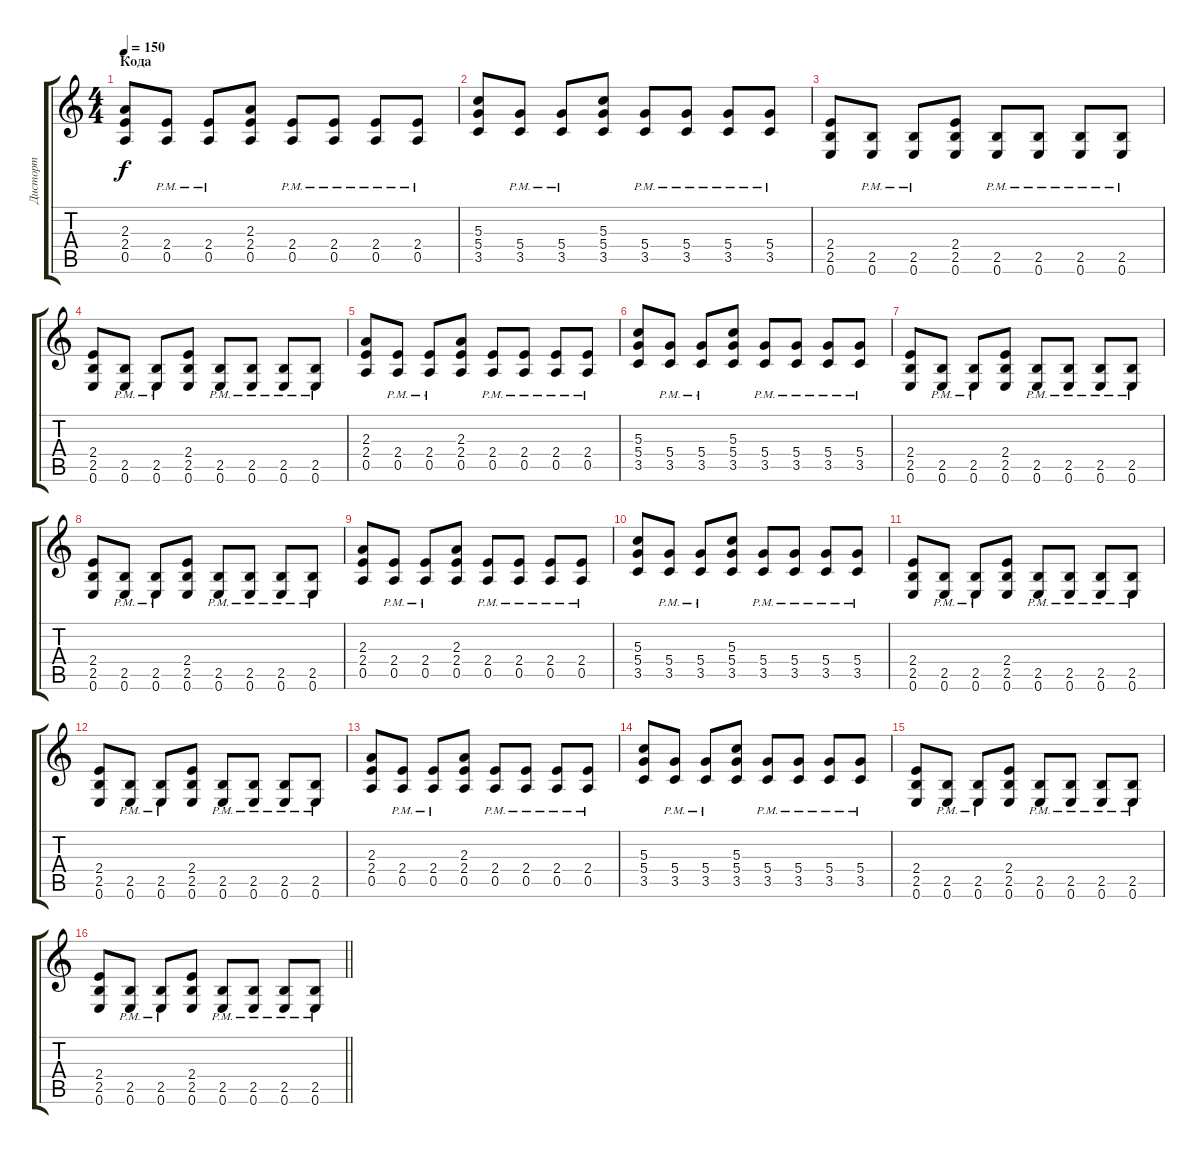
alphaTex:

\track ("Дисторт" "Дисторт") {instrument distortionguitar}
\staff {score tabs}
\tuning (E4 B3 G3 D3 A2 E2) {hide}
\ts (4 4)
\section ("" "Кода")
\tempo 150
\clef g2
\ks c
(2.3 2.4 0.5).8{dy f} (2.4{pm} 0.5{pm}).8 (2.4{pm} 0.5{pm}).8 (2.3 2.4 0.5).8 (2.4{pm} 0.5{pm}).8 (2.4{pm} 0.5{pm}).8 (2.4{pm} 0.5{pm}).8 (2.4{pm} 0.5{pm}).8 |
(5.3 5.4 3.5).8 (5.4{pm} 3.5{pm}).8 (5.4{pm} 3.5{pm}).8 (5.3 5.4 3.5).8 (5.4{pm} 3.5{pm}).8 (5.4{pm} 3.5{pm}).8 (5.4{pm} 3.5{pm}).8 (5.4{pm} 3.5{pm}).8 |
(2.4 2.5 0.6).8 (2.5{pm} 0.6{pm}).8 (2.5{pm} 0.6{pm}).8 (2.4 2.5 0.6).8 (2.5{pm} 0.6{pm}).8 (2.5{pm} 0.6{pm}).8 (2.5{pm} 0.6{pm}).8 (2.5{pm} 0.6{pm}).8 |
(2.4 2.5 0.6).8 (2.5{pm} 0.6{pm}).8 (2.5{pm} 0.6{pm}).8 (2.4 2.5 0.6).8 (2.5{pm} 0.6{pm}).8 (2.5{pm} 0.6{pm}).8 (2.5{pm} 0.6{pm}).8 (2.5{pm} 0.6{pm}).8 |
(2.3 2.4 0.5).8 (2.4{pm} 0.5{pm}).8 (2.4{pm} 0.5{pm}).8 (2.3 2.4 0.5).8 (2.4{pm} 0.5{pm}).8 (2.4{pm} 0.5{pm}).8 (2.4{pm} 0.5{pm}).8 (2.4{pm} 0.5{pm}).8 |
(5.3 5.4 3.5).8 (5.4{pm} 3.5{pm}).8 (5.4{pm} 3.5{pm}).8 (5.3 5.4 3.5).8 (5.4{pm} 3.5{pm}).8 (5.4{pm} 3.5{pm}).8 (5.4{pm} 3.5{pm}).8 (5.4{pm} 3.5{pm}).8 |
(2.4 2.5 0.6).8 (2.5{pm} 0.6{pm}).8 (2.5{pm} 0.6{pm}).8 (2.4 2.5 0.6).8 (2.5{pm} 0.6{pm}).8 (2.5{pm} 0.6{pm}).8 (2.5{pm} 0.6{pm}).8 (2.5{pm} 0.6{pm}).8 |
(2.4 2.5 0.6).8 (2.5{pm} 0.6{pm}).8 (2.5{pm} 0.6{pm}).8 (2.4 2.5 0.6).8 (2.5{pm} 0.6{pm}).8 (2.5{pm} 0.6{pm}).8 (2.5{pm} 0.6{pm}).8 (2.5{pm} 0.6{pm}).8 |
(2.3 2.4 0.5).8 (2.4{pm} 0.5{pm}).8 (2.4{pm} 0.5{pm}).8 (2.3 2.4 0.5).8 (2.4{pm} 0.5{pm}).8 (2.4{pm} 0.5{pm}).8 (2.4{pm} 0.5{pm}).8 (2.4{pm} 0.5{pm}).8 |
(5.3 5.4 3.5).8 (5.4{pm} 3.5{pm}).8 (5.4{pm} 3.5{pm}).8 (5.3 5.4 3.5).8 (5.4{pm} 3.5{pm}).8 (5.4{pm} 3.5{pm}).8 (5.4{pm} 3.5{pm}).8 (5.4{pm} 3.5{pm}).8 |
(2.4 2.5 0.6).8 (2.5{pm} 0.6{pm}).8 (2.5{pm} 0.6{pm}).8 (2.4 2.5 0.6).8 (2.5{pm} 0.6{pm}).8 (2.5{pm} 0.6{pm}).8 (2.5{pm} 0.6{pm}).8 (2.5{pm} 0.6{pm}).8 |
(2.4 2.5 0.6).8 (2.5{pm} 0.6{pm}).8 (2.5{pm} 0.6{pm}).8 (2.4 2.5 0.6).8 (2.5{pm} 0.6{pm}).8 (2.5{pm} 0.6{pm}).8 (2.5{pm} 0.6{pm}).8 (2.5{pm} 0.6{pm}).8 |
(2.3 2.4 0.5).8 (2.4{pm} 0.5{pm}).8 (2.4{pm} 0.5{pm}).8 (2.3 2.4 0.5).8 (2.4{pm} 0.5{pm}).8 (2.4{pm} 0.5{pm}).8 (2.4{pm} 0.5{pm}).8 (2.4{pm} 0.5{pm}).8 |
(5.3 5.4 3.5).8 (5.4{pm} 3.5{pm}).8 (5.4{pm} 3.5{pm}).8 (5.3 5.4 3.5).8 (5.4{pm} 3.5{pm}).8 (5.4{pm} 3.5{pm}).8 (5.4{pm} 3.5{pm}).8 (5.4{pm} 3.5{pm}).8 |
(2.4 2.5 0.6).8 (2.5{pm} 0.6{pm}).8 (2.5{pm} 0.6{pm}).8 (2.4 2.5 0.6).8 (2.5{pm} 0.6{pm}).8 (2.5{pm} 0.6{pm}).8 (2.5{pm} 0.6{pm}).8 (2.5{pm} 0.6{pm}).8 |
\barLineRight lightlight
(2.4 2.5 0.6).8 (2.5{pm} 0.6{pm}).8 (2.5{pm} 0.6{pm}).8 (2.4 2.5 0.6).8 (2.5{pm} 0.6{pm}).8 (2.5{pm} 0.6{pm}).8 (2.5{pm} 0.6{pm}).8 (2.5{pm} 0.6{pm}).8
